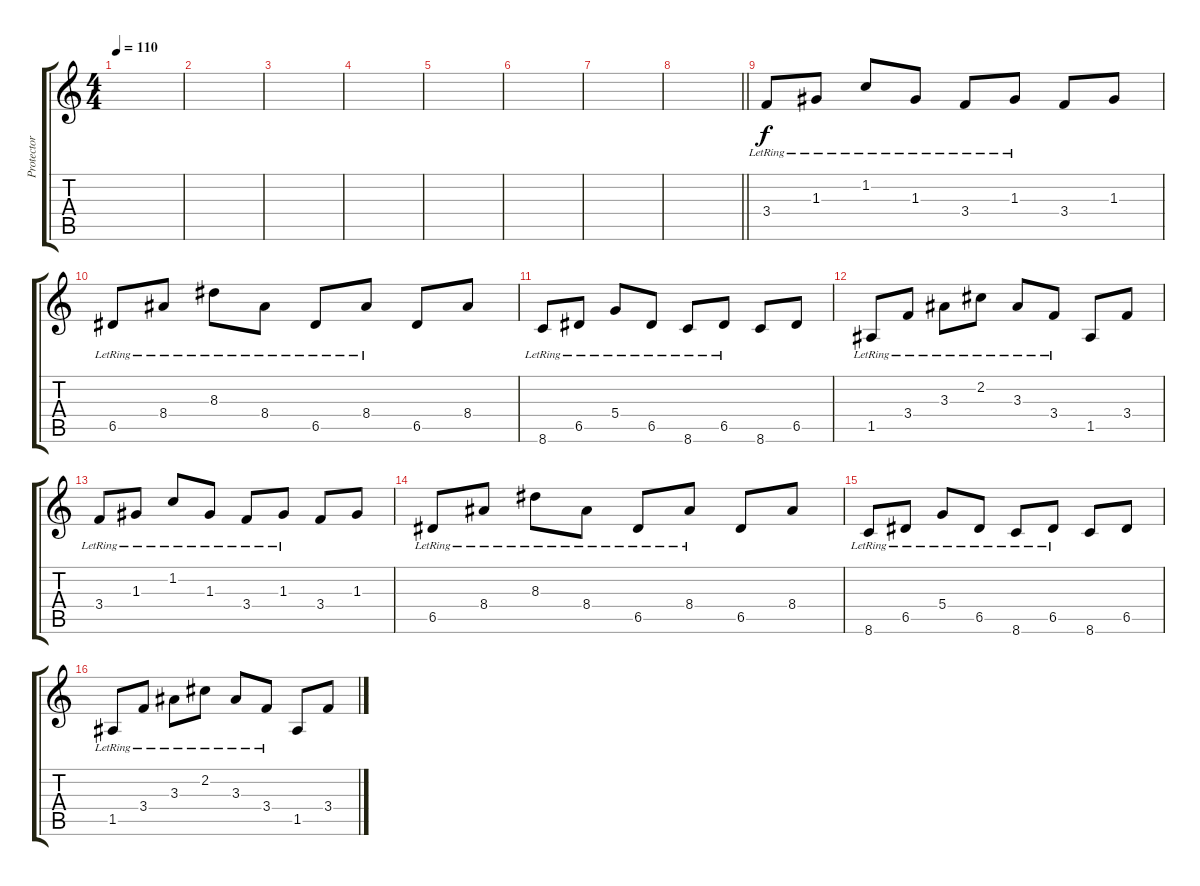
\track ("Protector" "Protector") {instrument overdrivenguitar}
\staff {score tabs}
\tuning (E4 B3 G3 D3 A2 E2) {hide}
\ts (4 4)
\tempo 110
\clef g2
\ks c
|
|
|
|
|
|
|
\barLineRight lightlight
|
3.4{lr}.8 1.3{lr}.8 1.2{lr}.8 1.3{lr}.8 3.4{lr}.8 1.3{lr}.8 3.4.8 1.3.8 |
6.5{lr}.8 8.4{lr}.8 8.3{lr}.8 8.4{lr}.8 6.5{lr}.8 8.4{lr}.8 6.5.8 8.4.8 |
8.6{lr}.8 6.5{lr}.8 5.4{lr}.8 6.5{lr}.8 8.6{lr}.8 6.5{lr}.8 8.6.8 6.5.8 |
1.5{lr}.8 3.4{lr}.8 3.3{lr}.8 2.2{lr}.8 3.3{lr}.8 3.4{lr}.8 1.5.8 3.4.8 |
3.4{lr}.8 1.3{lr}.8 1.2{lr}.8 1.3{lr}.8 3.4{lr}.8 1.3{lr}.8 3.4.8 1.3.8 |
6.5{lr}.8 8.4{lr}.8 8.3{lr}.8 8.4{lr}.8 6.5{lr}.8 8.4{lr}.8 6.5.8 8.4.8 |
8.6{lr}.8 6.5{lr}.8 5.4{lr}.8 6.5{lr}.8 8.6{lr}.8 6.5{lr}.8 8.6.8 6.5.8 |
1.5{lr}.8 3.4{lr}.8 3.3{lr}.8 2.2{lr}.8 3.3{lr}.8 3.4{lr}.8 1.5.8 3.4.8
